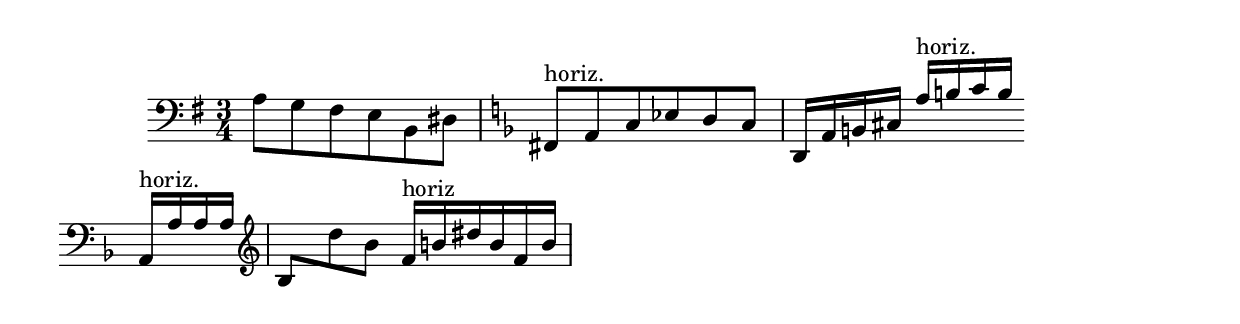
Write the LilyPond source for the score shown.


\version "2.1.26"
\header{

texidoc = "Concave beams should be horizontal. Informally spoken,
  concave refers to the shape of the notes that are opposite a
  beam. If an up-beam has high notes on its center stems, then we call
  it concave.  This example shows borderline cases. Only the beams
  that are marked `horiz' should be printed horizontally.  "


}


%{
 However, what exactly
it is that makes a beam concave is still unclear.

Beams 1 and 3 should be sloped, 2 and 4 should be horizontal.  Two
sane attempts of calculating concaveness of a beam fail to distinguish
beams this way."
%}


\score{
  \notes\relative c'{

%% This case seems easy: second beam should be horizontal.
    
    %% SCS-I Menuet I, m15
    %% sloped
    %% slope = -0.5ss
    %% concaveness: 0.06
    \clef bass
    \time 3/4
    \key g\major
    a8 g fis e b dis
    
    %% SCS-I Menuet II, m20
    %% horizontal
    %% slope = 0
    %% concaveness: 0.09
    \key f\major
    fis,^"horiz." a c es d c

%%% Sarabande: the first beam, obviously more concave, is not horizontal,
%%% but is matched with the next beam in the piece: context.
    
    %% Sarabande: m24
    %% sloped
    %% concaveness: 0.00
    \stemUp
     d,16[ a' b cis]

    %% Sarabande: m25
    %% horizontal
    %% concaveness:a: 0.12
     a'16[^"horiz." b c b]
    
% Hmm.  Concaveness of both: 1.75
%     %% SCS-VI Prelude, m81
%     %% slope = 0.0
%     \stemBoth
%     \key d\major
%      e,8[ cis a']
    
%     %% SCS-VI Prelude, m82
%     %% slope = 0.1ss (possibly b.o. context?)
%      g,[ e' cis]

    
%%% Han-Wen: this should be concave
	\break
     a,16[^"horiz." a' a a]
    \clef treble

%%%% This should not be concave (hwn)
    \stemUp bes8[  \stemDown d'8 bes8]  


	\stemBoth
%% morgenlied:
	f16[^"horiz" b dis b f b]


%% sarabande m 25
%{
	this beam is horiz. in baerenreiter, but it is not really concave IMO.


	\clef bass
	\key f \major
	\stemUp
	a,16[ b c b ]
	\stemBoth
%}

}
  \paper{
    raggedright = ##t
  }
}

%% Local variables:
%% LilyPond-indent-level:2
%% End:
